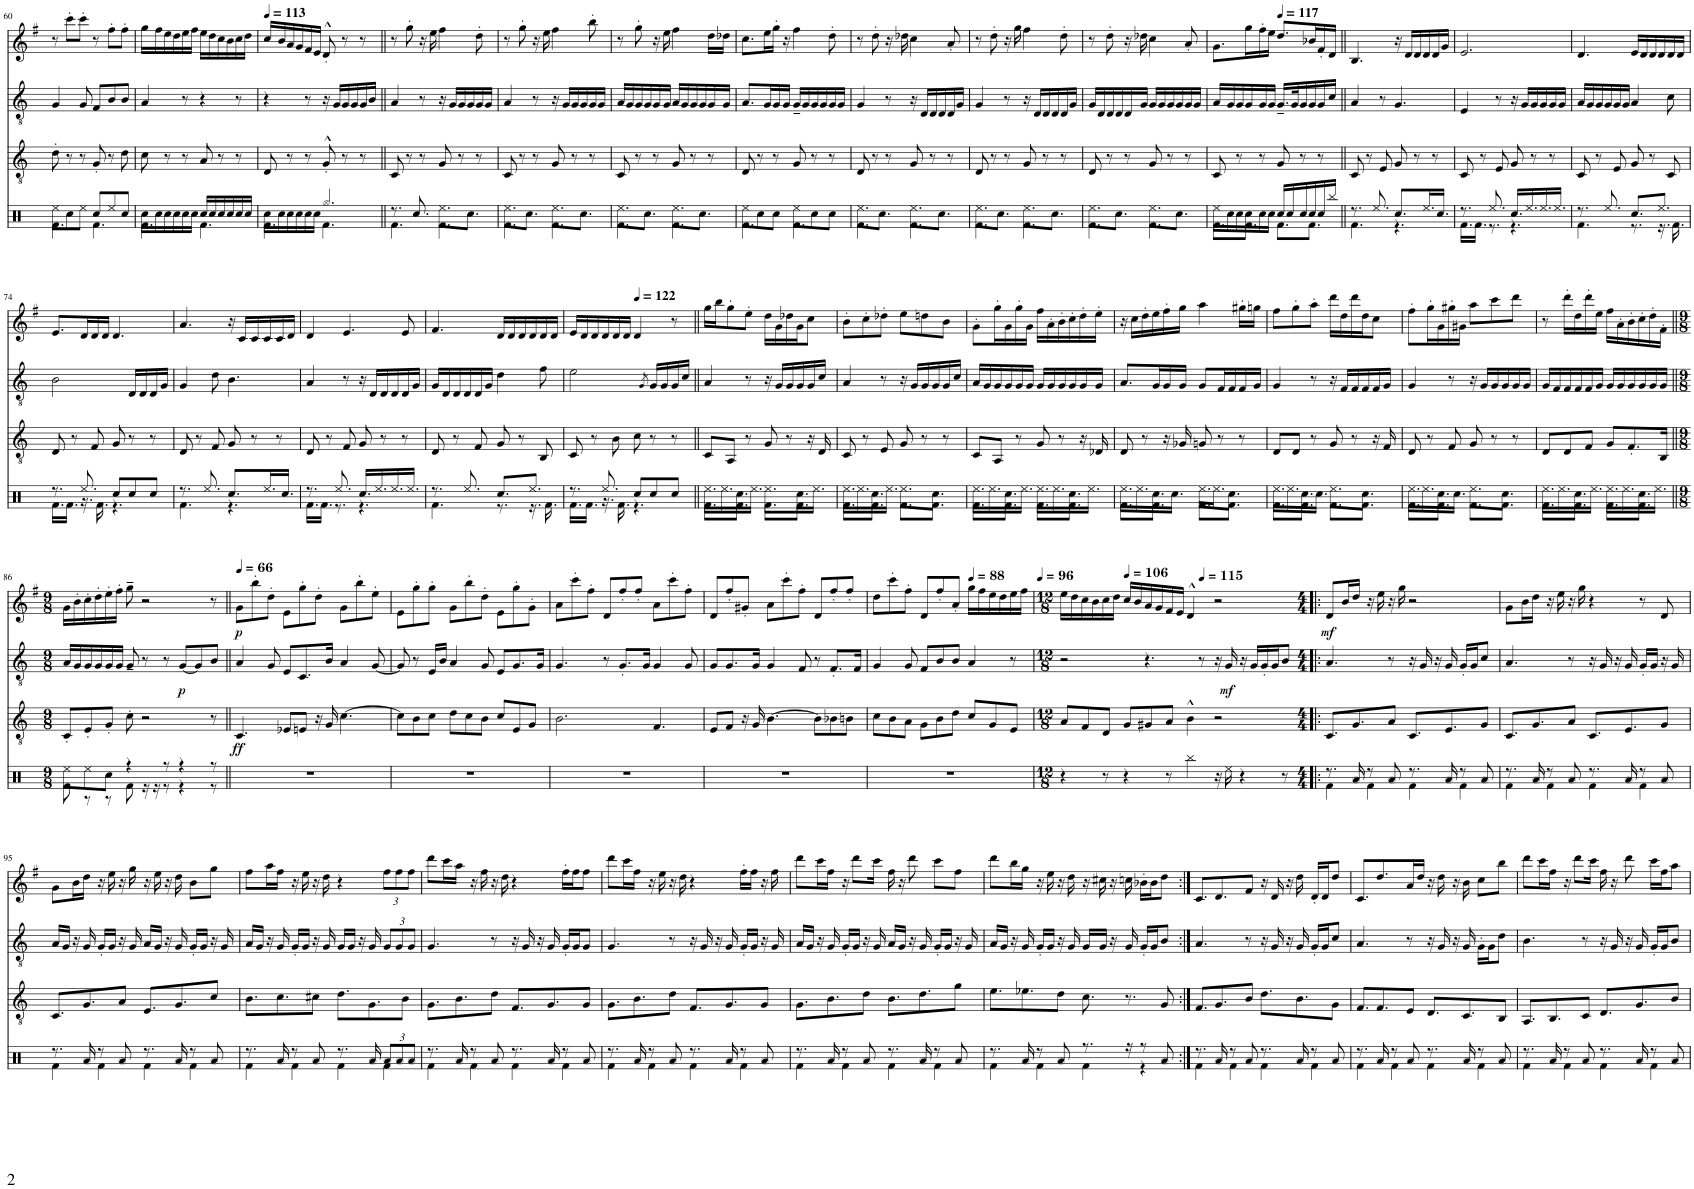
**kern	**kern	**dynam	**kern	**dynam	**kern	**dynam
*part4	*part3	*part3	*part2	*part2	*part1	*part1
*staff4	*staff3	*staff3	*staff2	*staff2	*staff1	*staff1
*I"Percu	*I"Souba	*	*I"Bobon'	*	*I"Sx alto	*
!!LO:PB:g=z
*clefX	*clefGv2	*	*clefGv2	*	*clefG2	*
*	*Trd8c14	*	*Trd1c2	*	*Trd5c9	*
*k[]	*k[]	*	*k[]	*	*k[f#]	*
*M6/8	*M6/8	*	*M6/8	*	*M6/8	*
=60	=60	=60	=60	=60	=60	=60
*^	*	*	*	*	*	*
8Ree\L	4.Rf\	8d'\	.	4G/	.	8r	.
8Rcc\	.	8r	.	.	.	8ccc'\L	.
8Ree\J	.	8r	.	8G/	.	8ccc'\J	.
8Rcc/L	4.Rf\	8G'/	.	8F/L	.	8r	.
8Ree/	.	8r	.	8B/	.	8ff#'\L	.
8Rcc/J	.	8d\	.	8B/J	.	8ff#'\J	.
=61	=61	=61	=61	=61	=61	=61	=61
16Rcc\LL	4.Rf\	8c\	.	4A/	.	16gg\LL	.
16Rcc\	.	.	.	.	.	16ff#\	.
16Rcc\	.	8r	.	.	.	16ee\	.
16Rcc\	.	.	.	.	.	16dd\	.
16Rcc\	.	8r	.	8r	.	16ee\	.
16Rcc\JJ	.	.	.	.	.	16ff#\JJ	.
16Rcc/LL	4.Rf\	8A/	.	4r	.	16ee\LL	.
16Rcc/	.	.	.	.	.	16dd\	.
16Rcc/	.	8r	.	.	.	16cc\	.
16Rcc/	.	.	.	.	.	16b\	.
16Rcc/	.	8r	.	8r	.	16cc\	.
16Rcc/JJ	.	.	.	.	.	16dd\JJ	.
=62	=62	=62	=62	=62	=62	=62	=62
16Rcc\LL	4.Rf\	8D/	.	4r	.	16cc/LL	.
16Rcc\	.	.	.	.	.	16b/	.
16Rcc\	.	8r	.	.	.	16a/	.
16Rcc\	.	.	.	.	.	16g/	.
16Rcc\	.	8r	.	8r	.	16f#/	.
16Rcc\JJ	.	.	.	.	.	16e/JJ	.
4.Rgg/	4.Rf\	8G'^^/	.	16r	.	8d'^^/	.
.	.	.	.	16G/LL	.	.	.
.	.	8r	.	16G/	.	8r	.
.	.	.	.	16G/	.	.	.
.	.	8r	.	16G/	.	8r	.
.	.	.	.	16B/JJ	.	.	.
=63||	=63||	=63||	=63||	=63||	=63||	=63||	=63||
8.r	4.Rf\	8C/	.	4A/	.	8r	.
.	.	8r	.	.	.	8gg'\	.
8.Rcc/	.	.	.	.	.	.	.
.	.	8r	.	8r	.	16r	.
.	.	.	.	.	.	16ee\	.
8.Ree\L	4.Rf\	8G/	.	16r	.	4ff#\	.
.	.	.	.	16G/LL	.	.	.
.	.	8r	.	16G/	.	.	.
8.Rcc\J	.	.	.	16G/	.	.	.
.	.	8r	.	16G/	.	8dd'\	.
.	.	.	.	16G/JJ	.	.	.
=64	=64	=64	=64	=64	=64	=64	=64
8.Ree\L	4.Rf\	8C/	.	4A/	.	8r	.
.	.	8r	.	.	.	8gg'\	.
8.Rcc\J	.	.	.	.	.	.	.
.	.	8r	.	8r	.	16r	.
.	.	.	.	.	.	16ee\	.
8.Ree\L	4.Rf\	8G/	.	16r	.	4ff#\	.
.	.	.	.	16G/LL	.	.	.
.	.	8r	.	16G/	.	.	.
8.Rcc\J	.	.	.	16G/	.	.	.
.	.	8r	.	16G/	.	8bb'\	.
.	.	.	.	16G/JJ	.	.	.
=65	=65	=65	=65	=65	=65	=65	=65
8.Ree\L	4.Rf\	8C/	.	16A/LL	.	8r	.
.	.	.	.	16G/	.	.	.
.	.	8r	.	16G/	.	8gg'\	.
8.Rcc\J	.	.	.	16G/	.	.	.
.	.	8r	.	16G/	.	16r	.
.	.	.	.	16G/JJ	.	16ee\	.
8.Ree\L	4.Rf\	8G/	.	16A/LL	.	4ff#\	.
.	.	.	.	16G/	.	.	.
.	.	8r	.	16G/	.	.	.
8.Rcc\J	.	.	.	16G/	.	.	.
.	.	8r	.	16G/	.	16dd\LL	.
.	.	.	.	16G/JJ	.	16dd-X\JJ	.
=66	=66	=66	=66	=66	=66	=66	=66
8Ree\L	4.Rf\	8D/	.	8.A/L	.	8.cc\L	.
8Rcc\	.	8r	.	.	.	.	.
.	.	.	.	16G/L	.	16ee\L	.
8Rcc\J	.	8r	.	16G/	.	16gg'\JJ	.
.	.	.	.	16G/JJ	.	16r	.
8Ree\L	4.Rf\	8G/	.	16G~/LL	.	4ff#\	.
.	.	.	.	16G/	.	.	.
8Rcc\	.	8r	.	16G/	.	.	.
.	.	.	.	16G/	.	.	.
8Rcc\J	.	8r	.	16G/	.	8dd'\	.
.	.	.	.	16G/JJ	.	.	.
=67	=67	=67	=67	=67	=67	=67	=67
8.Ree\L	4.Rf\	8D/	.	4G/	.	8r	.
.	.	8r	.	.	.	8dd'\	.
8.Rcc\J	.	.	.	.	.	.	.
.	.	8r	.	8r	.	16r	.
.	.	.	.	.	.	16dd-X\	.
8.Ree\L	4.Rf\	8G/	.	16r	.	4cc\	.
.	.	.	.	16D/LL	.	.	.
.	.	8r	.	16D/	.	.	.
8.Rcc\J	.	.	.	16D/	.	.	.
.	.	8r	.	16D/	.	8a'/	.
.	.	.	.	16G/JJ	.	.	.
=68	=68	=68	=68	=68	=68	=68	=68
8.Ree\L	4.Rf\	8D/	.	4G/	.	8r	.
.	.	8r	.	.	.	8dd'\	.
8.Rcc\J	.	.	.	.	.	.	.
.	.	8r	.	8r	.	16r	.
.	.	.	.	.	.	16gg\	.
8.Ree\L	4.Rf\	8G/	.	16r	.	4ff#\	.
.	.	.	.	16D/LL	.	.	.
.	.	8r	.	16D/	.	.	.
8.Rcc\J	.	.	.	16D/	.	.	.
.	.	8r	.	16D/	.	8dd'\	.
.	.	.	.	16G/JJ	.	.	.
=69	=69	=69	=69	=69	=69	=69	=69
8.Ree\L	4.Rf\	8D/	.	16G/LL	.	8r	.
.	.	.	.	16D/	.	.	.
.	.	8r	.	16D/	.	8dd'\	.
8.Rcc\J	.	.	.	16D/	.	.	.
.	.	8r	.	16D/	.	16r	.
.	.	.	.	16G/JJ	.	16dd-X\	.
8.Ree\L	4.Rf\	8G/	.	16G/LL	.	4cc\	.
.	.	.	.	16G/	.	.	.
.	.	8r	.	16G/	.	.	.
8.Rcc\J	.	.	.	16G/	.	.	.
.	.	8r	.	16G/	.	8a'/	.
.	.	.	.	16G/JJ	.	.	.
=70	=70	=70	=70	=70	=70	=70	=70
16Ree\LL	8.Rf\L	8C/	.	16A/LL	.	8.g\L	.
16Rcc\	.	.	.	16G/	.	.	.
16Rcc\	.	8r	.	16G/	.	.	.
16Rcc\	8.Rf\J	.	.	16G/	.	16gg\L	.
16Rcc\	.	8r	.	16G/	.	16ff#'\	.
16Rcc\JJ	.	.	.	16G/JJ	.	16ee\JJ	.
16Rcc/LL	8.Rf\L	8G/	.	16.G~/LL	.	8.dd/L	.
16Rcc/	.	.	.	.	.	.	.
.	.	.	.	32G/K	.	.	.
16Rcc/	.	8r	.	16G/	.	.	.
16Rcc/	8.Rf\J	.	.	16G/	.	16b-X/L	.
16Rcc/	.	8r	.	16G/	.	16f#'/	.
16Rbb/JJ	.	.	.	16c/JJ	.	16d/JJ	.
=71||	=71||	=71||	=71||	=71||	=71||	=71||	=71||
8.r	4.Rf\	8C/	.	4A/	.	4.B/	.
.	.	8r	.	.	.	.	.
8.Ree/	.	.	.	.	.	.	.
.	.	8E/	.	8r	.	.	.
8.Rcc/L	4.r	8G/	.	4.G/	.	16r	.
.	.	.	.	.	.	16d/LL	.
.	.	8r	.	.	.	16d/	.
16.Ree/L	.	.	.	.	.	16d/	.
.	.	8r	.	.	.	16d/	.
16.Rcc/JJ	.	.	.	.	.	.	.
.	.	.	.	.	.	16g/JJ	.
=72	=72	=72	=72	=72	=72	=72	=72
8.r	16.Rf\LL	8C/	.	4E/	.	2.e/	.
.	16.Rf\JJ	.	.	.	.	.	.
.	.	8r	.	.	.	.	.
8.Ree/	8.r	.	.	.	.	.	.
.	.	8E/	.	8r	.	.	.
16.Rcc/LL	4.r	8G/	.	16r	.	.	.
.	.	.	.	16G/LL	.	.	.
16.Ree/	.	.	.	.	.	.	.
.	.	8r	.	16G/	.	.	.
16.Ree/	.	.	.	16G/	.	.	.
.	.	8r	.	16G/	.	.	.
16.Ree/JJ	.	.	.	.	.	.	.
.	.	.	.	16G/JJ	.	.	.
=73	=73	=73	=73	=73	=73	=73	=73
8.r	4.Rf\	8C/	.	16A/LL	.	4.d/	.
.	.	.	.	16G/	.	.	.
.	.	8r	.	16G/	.	.	.
8.Ree/	.	.	.	16G/	.	.	.
.	.	8E/	.	16G/	.	.	.
.	.	.	.	16G/JJ	.	.	.
8.Rcc/L	8.r	8G/	.	4A/	.	16e/LL	.
.	.	.	.	.	.	16d/	.
.	.	8r	.	.	.	16d/	.
8.Ree/J	16.r	.	.	.	.	16d/	.
.	.	8C/	.	8c\	.	16d/	.
.	16.Rf\	.	.	.	.	.	.
.	.	.	.	.	.	16d/JJ	.
!!LO:LB:g=z
=74	=74	=74	=74	=74	=74	=74	=74
8.r	16.Rf\LL	8D/	.	2B\	.	8.e/L	.
.	16.Rf\JJ	.	.	.	.	.	.
.	.	8r	.	.	.	.	.
8.Ree/	16.r	.	.	.	.	16d/L	.
.	.	8F/	.	.	.	16d/	.
.	16.Rf\	.	.	.	.	.	.
.	.	.	.	.	.	16d/JJ	.
8Rcc/L	4.r	8G/	.	.	.	4.d/	.
8Rcc/	.	8r	.	16D/LL	.	.	.
.	.	.	.	16D/	.	.	.
8Rcc/J	.	8r	.	16D/	.	.	.
.	.	.	.	16G/JJ	.	.	.
=75	=75	=75	=75	=75	=75	=75	=75
8.r	4.Rf\	8D/	.	4G/	.	4.a/	.
.	.	8r	.	.	.	.	.
8.Ree/	.	.	.	.	.	.	.
.	.	8F/	.	8d\	.	.	.
8.Rcc/L	4.r	8G/	.	4.B\	.	16r	.
.	.	.	.	.	.	16c/LL	.
.	.	8r	.	.	.	16c/	.
16.Ree/L	.	.	.	.	.	16c/	.
.	.	8r	.	.	.	16c/	.
16.Rcc/JJ	.	.	.	.	.	.	.
.	.	.	.	.	.	16d/JJ	.
=76	=76	=76	=76	=76	=76	=76	=76
8.r	16.Rf\LL	8D/	.	4A/	.	4d/	.
.	16.Rf\JJ	.	.	.	.	.	.
.	.	8r	.	.	.	.	.
8.Ree/	8.r	.	.	.	.	.	.
.	.	8F/	.	8r	.	4.e/	.
16.Rcc/LL	4.r	8G/	.	16r	.	.	.
.	.	.	.	16D/LL	.	.	.
16.Ree/	.	.	.	.	.	.	.
.	.	8r	.	16D/	.	.	.
16.Ree/	.	.	.	16D/	.	.	.
.	.	8r	.	16D/	.	8e/	.
16.Ree/JJ	.	.	.	.	.	.	.
.	.	.	.	16G/JJ	.	.	.
=77	=77	=77	=77	=77	=77	=77	=77
8.r	4.Rf\	8D/	.	16G/LL	.	4.f#/	.
.	.	.	.	16D/	.	.	.
.	.	8r	.	16D/	.	.	.
8.Ree/	.	.	.	16D/	.	.	.
.	.	8F/	.	16D/	.	.	.
.	.	.	.	16G/JJ	.	.	.
8.Rcc/L	8.r	8G/	.	4d\	.	16d/LL	.
.	.	.	.	.	.	16d/	.
.	.	8r	.	.	.	16d/	.
8.Ree/J	16.r	.	.	.	.	16d/	.
.	.	8BB/	.	8f\	.	16d/	.
.	16.Rf\	.	.	.	.	.	.
.	.	.	.	.	.	16d/JJ	.
=78	=78	=78	=78	=78	=78	=78	=78
8.r	16.Rf\LL	8C/	.	2e\	.	16e/LL	.
.	.	.	.	.	.	16d/	.
.	16.Rf\JJ	.	.	.	.	.	.
.	.	8r	.	.	.	16d/	.
8.Ree/	16.r	.	.	.	.	16d/	.
.	.	8B\	.	.	.	16d/	.
.	16.Rf\	.	.	.	.	.	.
.	.	.	.	.	.	16d/JJ	.
8Rcc/L	4.r	8c\	.	.	.	4d/	.
.	.	.	.	8qG/	.	.	.
8Rcc/	.	8r	.	16G/LL	.	.	.
.	.	.	.	16G/	.	.	.
8Rcc/J	.	8r	.	16G/	.	8r	.
.	.	.	.	16c/JJ	.	.	.
=79||	=79||	=79||	=79||	=79||	=79||	=79||	=79||
16.Ree\LL	8.Rf\L	8C/L	.	4A/	.	16gg\LL	.
.	.	.	.	.	.	16bb\J	.
16.Ree\	.	.	.	.	.	.	.
.	.	8AA/J	.	.	.	8gg'\	.
16.Rcc\	8.Rf\J	.	.	.	.	.	.
.	.	8r	.	8r	.	8ee'\J	.
16.Ree\JJ	.	.	.	.	.	.	.
8.Ree\L	8.Rf\L	8G/	.	16r	.	16dd\LL	.
.	.	.	.	16G/LL	.	16g\	.
.	.	8r	.	16G/	.	16dd-X\	.
16.Rcc\L	8.Rf\J	.	.	16G/	.	16g\J	.
.	.	16r	.	16G/	.	8cc\J	.
16.Ree\JJ	.	.	.	.	.	.	.
.	.	16D/	.	16c/JJ	.	.	.
=80	=80	=80	=80	=80	=80	=80	=80
16.Ree\LL	8.Rf\L	8C/	.	4A/	.	8b'\L	.
16.Ree\	.	.	.	.	.	.	.
.	.	8r	.	.	.	8cc'\	.
16.Rcc\	8.Rf\J	.	.	.	.	.	.
.	.	8E/	.	8r	.	8dd-X'\J	.
16.Ree\JJ	.	.	.	.	.	.	.
8.Ree\L	8.Rf\L	8G/	.	16r	.	8ee\L	.
.	.	.	.	16G/LL	.	.	.
.	.	8r	.	16G/	.	8ddn\	.
8.Rcc\J	8.Rf\J	.	.	16G/	.	.	.
.	.	8r	.	16G/	.	8b\J	.
.	.	.	.	16c/JJ	.	.	.
=81	=81	=81	=81	=81	=81	=81	=81
16.Ree\LL	8.Rf\L	8C/L	.	16A/LL	.	8g'\L	.
.	.	.	.	16G/	.	.	.
16.Ree\	.	.	.	.	.	.	.
.	.	8AA/J	.	16G/	.	16gg'\L	.
16.Rcc\	8.Rf\J	.	.	16G/	.	16g\	.
.	.	8r	.	16G/	.	16gg'\	.
16.Ree\JJ	.	.	.	.	.	.	.
.	.	.	.	16G/JJ	.	16g\JJ	.
16.Ree\LL	8.Rf\L	8G/	.	16G/LL	.	16ff#\LL	.
.	.	.	.	16G/	.	16a'\	.
16.Ree\	.	.	.	.	.	.	.
.	.	8r	.	16G/	.	16b'\	.
16.Rcc\	8.Rf\J	.	.	16G/	.	16cc'\	.
.	.	16r	.	16G/	.	16dd'\	.
16.Ree\JJ	.	.	.	.	.	.	.
.	.	16D-X/	.	16G/JJ	.	16ee'\JJ	.
=82	=82	=82	=82	=82	=82	=82	=82
16.Ree\LL	8.Rf\L	8D/	.	8.A/L	.	16r	.
.	.	.	.	.	.	16cc\LL	.
16.Ree\	.	.	.	.	.	.	.
.	.	8r	.	.	.	16dd'\	.
16.Rcc\	8.Rf\J	.	.	16G/L	.	16ee\	.
.	.	16r	.	16G/	.	16ff#'\	.
16.Rcc\JJ	.	.	.	.	.	.	.
.	.	16G-X/	.	16G/JJ	.	16gg\JJ	.
16.Ree\LL	8.Rf\L	8Gn/	.	8G/L	.	4aa\	.
16.Ree\J	.	.	.	.	.	.	.
.	.	8r	.	16F/L	.	.	.
8.Rcc\J	8.Rf\J	.	.	16F/	.	.	.
.	.	8r	.	16F/	.	16gg#X'\LL	.
.	.	.	.	16G/JJ	.	16ggn\JJ	.
=83	=83	=83	=83	=83	=83	=83	=83
16.Ree\LL	8.Rf\L	8D/L	.	4G/	.	8ff#\L	.
16.Ree\	.	.	.	.	.	.	.
.	.	8D/J	.	.	.	8gg'\	.
16.Rcc\	8.Rf\J	.	.	.	.	.	.
.	.	8r	.	8r	.	8aa'\J	.
16.Rcc\JJ	.	.	.	.	.	.	.
8.Ree\L	8.Rf\L	8G/	.	16r	.	16ddd\LL	.
.	.	.	.	16F/LL	.	16dd\	.
.	.	8r	.	16F/	.	16ddd\	.
8.Rcc\J	8.Rf\J	.	.	16F/	.	16dd\J	.
.	.	16r	.	16F/	.	8cc\J	.
.	.	16F/	.	16G/JJ	.	.	.
=84	=84	=84	=84	=84	=84	=84	=84
16.Ree\LL	8.Rf\L	8D/	.	4G/	.	8ff#'\L	.
16.Ree\	.	.	.	.	.	.	.
.	.	8r	.	.	.	16gg'\L	.
16.Rcc\	8.Rf\J	.	.	.	.	16g\	.
.	.	8F/	.	8r	.	16gg#X'\	.
16.Rcc\JJ	.	.	.	.	.	.	.
.	.	.	.	.	.	16g#X\JJ	.
8.Ree\L	8.Rf\L	8G/	.	16r	.	8aa\L	.
.	.	.	.	16G/LL	.	.	.
.	.	8r	.	16G/	.	8ccc\	.
8.Rcc\J	8.Rf\J	.	.	16G/	.	.	.
.	.	8r	.	16G/	.	8ddd\J	.
.	.	.	.	16G/JJ	.	.	.
=85	=85	=85	=85	=85	=85	=85	=85
16.Ree\LL	8.Rf\L	8D/L	.	16G/LL	.	8r	.
.	.	.	.	16F/	.	.	.
16.Ree\	.	.	.	.	.	.	.
.	.	8D/	.	16F/	.	16ddd'\LL	.
16.Rcc\	8.Rf\J	.	.	16F/	.	16dd\	.
.	.	8F/J	.	16F/	.	16ddd'\	.
16.Ree\JJ	.	.	.	.	.	.	.
.	.	.	.	16G/JJ	.	16ee\JJ	.
16.Ree\LL	8.Rf\L	8G/L	.	16G/LL	.	16ff#\LL	.
.	.	.	.	16G/	.	16a'\	.
16.Ree\	.	.	.	.	.	.	.
.	.	8.F'/	.	16G/	.	16b'\	.
16.Rcc\	8.Rf\J	.	.	16G/	.	16cc'\	.
.	.	.	.	16G/	.	16dd'\	.
16.Ree\JJ	.	.	.	.	.	.	.
.	.	16BB/Jk	.	16G/JJ	.	16f#'\JJ	.
!!LO:LB:g=z
=86||	=86||	=86||	=86||	=86||	=86||	=86||	=86||
*M9/8	*	*M9/8	*	*M9/8	*	*M9/8	*
8Ree\L	8Rf\	8C'/L	.	16A/LL	.	16g\LL	.
.	.	.	.	16G/	.	16b'\	.
8Ree\	8r	8E'/	.	16G/	.	16cc'\	.
.	.	.	.	16G/	.	16dd'\	.
8Rcc\J	8r	8G'/J	.	16G/	.	16ee'\	.
.	.	.	.	16G/JJ	.	16ff#'\JJ	.
4r	8Rf\	8c'\	.	8G~/	.	8gg~\	.
.	16r	2r	.	8r	.	2r	.
.	16r	.	.	.	.	.	.
8r	8r	.	.	8r	.	.	.
!	!	!	!	!	!LO:DY:b	!	!
4r	4r	.	.	[8G/L	p	.	.
.	.	.	.	8G/]	.	.	.
8r	8r	8r	.	8B/J	.	8r	.
=87||	=87||	=87||	=87||	=87||	=87||	=87||	=87||
!	!	!	!LO:DY:b	!	!	!	!LO:DY:b
*v	*v	*	*	*	*	*	*
8%9r	4.C/	ff	4A/	.	8g\L	p
.	.	.	.	.	8bb'\	.
.	.	.	8G/	.	8dd'\J	.
.	8E-X/L	.	8E/L	.	8e\L	.
.	8En/J	.	8.C/	.	8gg'\	.
.	16r	.	.	.	8dd'\J	.
.	16G/	.	16B/Jk	.	.	.
.	[4.c\	.	4A/	.	8g\L	.
.	.	.	.	.	8bb'\	.
.	.	.	[8G/	.	8ee'\J	.
=88	=88	=88	=88	=88	=88	=88
8%9r	8c\L]	.	8G/]	.	8e\L	.
.	8B\	.	8r	.	8gg'\	.
.	8c\J	.	16E/LL	.	8gg'\J	.
.	.	.	16B/JJ	.	.	.
.	8d\L	.	4A/	.	8g\L	.
.	8c\	.	.	.	8bb'\	.
.	8B\J	.	8G/	.	8dd'\J	.
.	8c/L	.	8E/L	.	8e\L	.
.	8E/	.	8.G/	.	8gg'\	.
.	8G/J	.	.	.	8g'\J	.
.	.	.	16G/Jk	.	.	.
=89	=89	=89	=89	=89	=89	=89
8%9r	2.B\	.	4.G/	.	8a\L	.
.	.	.	.	.	8ccc'\	.
.	.	.	.	.	8ff#'\J	.
.	.	.	8r	.	8d/L	.
.	.	.	8.G'/L	.	8ff#'/	.
.	.	.	.	.	8ff#'/J	.
.	.	.	16G/Jk	.	.	.
.	4.F/	.	4G/	.	8a\L	.
.	.	.	.	.	8ccc'\	.
.	.	.	8G/	.	8ff#'\J	.
=90	=90	=90	=90	=90	=90	=90
8%9r	8E/L	.	8G/L	.	8d/L	.
.	8F/J	.	8.G/	.	8ff#'/	.
.	16r	.	.	.	8g#X'/J	.
.	16G/	.	16G/Jk	.	.	.
.	[4.B\	.	4G/	.	8a\L	.
.	.	.	.	.	8ccc'\	.
.	.	.	8F/	.	8ff#'\J	.
.	8B\L]	.	8r	.	8d/L	.
.	8B-X\	.	8.F'/L	.	8ff#'/	.
.	8Bn\J	.	.	.	8ff#'/J	.
.	.	.	16F/Jk	.	.	.
=91	=91	=91	=91	=91	=91	=91
8%9r	8c\L	.	4G/	.	8dd\L	.
.	8B\	.	.	.	8ccc'\	.
.	8A\J	.	8G/	.	8ff#'\J	.
.	8G\L	.	8F/L	.	8d/L	.
.	8B\	.	8B/	.	8ff#'/	.
.	8d\J	.	8B/J	.	8a'/J	.
.	8c/L	.	4A/	.	16gg\LL	.
.	.	.	.	.	16ff#\	.
.	8G/	.	.	.	16ee\	.
.	.	.	.	.	16dd\	.
.	8E/J	.	8r	.	16ee\	.
.	.	.	.	.	16ff#\JJ	.
=92	=92	=92	=92	=92	=92	=92
*M12/8	*M12/8	*	*M12/8	*	*M12/8	*
4r	8A/L	.	2r	.	16ee\LL	.
.	.	.	.	.	16dd\	.
.	8F/	.	.	.	16cc\	.
.	.	.	.	.	16b\	.
8r	8D/J	.	.	.	16cc\	.
.	.	.	.	.	16dd\JJ	.
4r	8G/L	.	.	.	16cc/LL	.
.	.	.	.	.	16b/	.
.	8G#X/	.	4.r	.	16a/	.
.	.	.	.	.	16g/	.
8r	8A/J	.	.	.	16f#/	.
.	.	.	.	.	16e/JJ	.
4Rbb\	4B^^\	.	.	.	4d^^/	.
.	.	.	8r	.	.	.
16r	2r	.	16r	.	2r	.
!	!	!	!	!LO:DY:b	!	!
16Ree\	.	.	16G/	mf	.	.
4r	.	.	16r	.	.	.
.	.	.	16G/LL	.	.	.
.	.	.	16G'/	.	.	.
.	.	.	16G/J	.	.	.
8r	.	.	8B/J	.	.	.
=93!|:	=93!|:	=93!|:	=93!|:	=93!|:	=93!|:	=93!|:
*M4/4	*M4/4	*	*M4/4	*	*M4/4	*
*^	*	*	*	*	*	*
!	!	!	!	!	!	!	!LO:DY:b
8.r	4Rf\	8.C/L	.	4.A/	.	8d/L	mf
.	.	.	.	.	.	16b/L	.
16Ra/	.	8.G/	.	.	.	16dd/JJ	.
8r	4Rf\	.	.	.	.	16r	.
.	.	.	.	.	.	16ee\	.
8Ra/	.	8A/J	.	8r	.	16r	.
.	.	.	.	.	.	16gg\	.
8.r	4Rf\	8.C/L	.	16r	.	2r	.
.	.	.	.	16G/	.	.	.
.	.	.	.	16r	.	.	.
16Ra/	.	8.E/	.	16G/	.	.	.
8r	4Rf\	.	.	16G'/LL	.	.	.
.	.	.	.	16G/J	.	.	.
8Ra/	.	8G/J	.	8c/J	.	.	.
=94	=94	=94	=94	=94	=94	=94	=94
8.r	4Rf\	8.C/L	.	4.A/	.	8g\L	.
.	.	.	.	.	.	16b\L	.
16Ra/	.	8.G/	.	.	.	16dd\JJ	.
8r	4Rf\	.	.	.	.	16r	.
.	.	.	.	.	.	16ee\	.
8Ra/	.	8A/J	.	8r	.	16r	.
.	.	.	.	.	.	16gg\	.
8.r	4Rf\	8.C/L	.	16r	.	4r	.
.	.	.	.	16G/	.	.	.
.	.	.	.	16r	.	.	.
16Ra/	.	8.E/	.	16G/	.	.	.
8r	4Rf\	.	.	16G'/LL	.	8r	.
.	.	.	.	16G/JJ	.	.	.
8Ra/	.	8G/J	.	16r	.	8d/	.
.	.	.	.	16G/	.	.	.
!!LO:LB:g=z
=95	=95	=95	=95	=95	=95	=95	=95
8.r	4Rf\	8.C/L	.	16A/LL	.	8g\L	.
.	.	.	.	16G/JJ	.	.	.
.	.	.	.	16r	.	16b\L	.
16Ra/	.	8.G/	.	16G/	.	16dd\JJ	.
8r	4Rf\	.	.	16G'/LL	.	16r	.
.	.	.	.	16G/JJ	.	16ee\	.
8Ra/	.	8A/J	.	16r	.	16r	.
.	.	.	.	16G/	.	16gg\	.
8.r	4Rf\	8.E/L	.	16A/LL	.	16r	.
.	.	.	.	16G/JJ	.	16ee\	.
.	.	.	.	16r	.	16r	.
16Ra/	.	8.G/	.	16G/	.	16dd\	.
8r	4Rf\	.	.	16G'/LL	.	8b\L	.
.	.	.	.	16G/JJ	.	.	.
8Ra/	.	8c/J	.	16r	.	8gg\J	.
.	.	.	.	16G/	.	.	.
=96	=96	=96	=96	=96	=96	=96	=96
8.r	4Rf\	8.B\L	.	16A/LL	.	8ff#\L	.
.	.	.	.	16G/JJ	.	.	.
.	.	.	.	16r	.	16aa\L	.
16Ra/	.	8.c\	.	16G/	.	16ff#\JJ	.
8r	4Rf\	.	.	16G'/LL	.	16r	.
.	.	.	.	16G/JJ	.	16ee\	.
8Ra/	.	8c#X\J	.	16r	.	16r	.
.	.	.	.	16G/	.	16dd\	.
8.r	4Rf\	8.d\L	.	16G/LL	.	4r	.
.	.	.	.	16G/JJ	.	.	.
.	.	.	.	16r	.	.	.
16Ra/	.	8.G\	.	16G/	.	.	.
*Xbrackettup	*	*	*	*Xbrackettup	*	*Xbrackettup	*
12Ra/L	4Rf\	.	.	12G/L	.	12ff#\L	.
12Ra/	.	.	.	12G/	.	12ff#\	.
.	.	8B\J	.	.	.	.	.
12Ra/J	.	.	.	12G/J	.	12ff#\J	.
=97	=97	=97	=97	=97	=97	=97	=97
8.r	4Rf\	8.G\L	.	4.G/	.	8ddd\L	.
.	.	.	.	.	.	16ccc\L	.
16Ra/	.	8.B\	.	.	.	16aa\JJ	.
8r	4Rf\	.	.	.	.	16r	.
.	.	.	.	.	.	16ff#\	.
8Ra/	.	8d\J	.	8r	.	16r	.
.	.	.	.	.	.	16dd\	.
8.r	4Rf\	8.F/L	.	16r	.	4r	.
.	.	.	.	16G/	.	.	.
.	.	.	.	16r	.	.	.
16Ra/	.	8.G/	.	16G/	.	.	.
8r	4Rf\	.	.	16G'/LL	.	16ff#'\LL	.
.	.	.	.	16G/J	.	16ff#\J	.
8Ra/	.	8G/J	.	8G/J	.	8ff#\J	.
=98	=98	=98	=98	=98	=98	=98	=98
8.r	4Rf\	8.G\L	.	4.G/	.	8ddd\L	.
.	.	.	.	.	.	16ccc\L	.
16Ra/	.	8.B\	.	.	.	16ff#\JJ	.
8r	4Rf\	.	.	.	.	16r	.
.	.	.	.	.	.	16ee\	.
8Ra/	.	8d\J	.	8r	.	16r	.
.	.	.	.	.	.	16dd\	.
8.r	4Rf\	8.F/L	.	16r	.	4r	.
.	.	.	.	16G/	.	.	.
.	.	.	.	16r	.	.	.
16Ra/	.	8.G/	.	16G/	.	.	.
8r	4Rf\	.	.	16G'/LL	.	16ff#'\LL	.
.	.	.	.	16G/JJ	.	16ff#\JJ	.
8Ra/	.	8G/J	.	16r	.	16r	.
.	.	.	.	16G/	.	16ff#\	.
=99	=99	=99	=99	=99	=99	=99	=99
8.r	4Rf\	8.G\L	.	16A/LL	.	8ddd\L	.
.	.	.	.	16G/JJ	.	.	.
.	.	.	.	16r	.	16ccc\L	.
16Ra/	.	8.B\	.	16G/	.	16ff#\JJ	.
8r	4Rf\	.	.	16G'/LL	.	16r	.
.	.	.	.	16G/JJ	.	8ddd\L	.
8Ra/	.	8d\J	.	16r	.	.	.
.	.	.	.	16G/	.	16ccc\Jk	.
8.r	4Rf\	8.B\L	.	16A/LL	.	16ff#\	.
.	.	.	.	16G/JJ	.	16r	.
.	.	.	.	16r	.	8ddd\	.
16Ra/	.	8.d\	.	16G/	.	.	.
8r	4Rf\	.	.	16G'/LL	.	8ccc\L	.
.	.	.	.	16G/JJ	.	.	.
8Ra/	.	8g\J	.	16r	.	8ff#\J	.
.	.	.	.	16G/	.	.	.
=100	=100	=100	=100	=100	=100	=100	=100
8.r	4Rf\	8.e\L	.	16A/LL	.	8ddd\L	.
.	.	.	.	16G/JJ	.	.	.
.	.	.	.	16r	.	16bb\L	.
16Ra/	.	8.e-X\	.	16G/	.	16gg\JJ	.
8r	4Rf\	.	.	16G'/LL	.	16r	.
.	.	.	.	16G/JJ	.	16ee\	.
8Ra/	.	8d\J	.	16r	.	16r	.
.	.	.	.	16G/	.	16dd\	.
8.r	4Rf\	8.c\	.	16G/LL	.	16r	.
.	.	.	.	16G/JJ	.	16cc#X\	.
.	.	.	.	16r	.	16r	.
16r	.	8.r	.	16G/	.	16ccn\	.
8r	4r	.	.	16G'/LL	.	16b-X'\LL	.
.	.	.	.	16G/J	.	16b-\J	.
8Ra/	.	8G/	.	8B/J	.	8dd\J	.
=101:|!	=101:|!	=101:|!	=101:|!	=101:|!	=101:|!	=101:|!	=101:|!
8.r	4Rf\	8.F/L	.	4.A/	.	8.c/L	.
16Ra/	.	8.G/	.	.	.	8.d/	.
8r	4Rf\	.	.	.	.	.	.
8Ra/	.	8B/J	.	8r	.	8f#/J	.
8.r	4Rf\	8.d\L	.	16r	.	16r	.
.	.	.	.	16G/	.	16d/	.
.	.	.	.	16r	.	16r	.
16Ra/	.	8.B\	.	16G/	.	16dd\	.
8r	4Rf\	.	.	16G'/LL	.	16d'/LL	.
.	.	.	.	16G/J	.	16d/J	.
8Ra/	.	8G\J	.	8c/J	.	8dd/J	.
=102	=102	=102	=102	=102	=102	=102	=102
8.r	4Rf\	8.F/L	.	4.A/	.	8.c/L	.
16Ra/	.	8.F/	.	.	.	8.dd/	.
8r	4Rf\	.	.	.	.	.	.
8Ra/	.	8E/J	.	8r	.	16a/L	.
.	.	.	.	.	.	16dd/JJ	.
8.r	4Rf\	8.D/L	.	16r	.	16r	.
.	.	.	.	16G/	.	16dd\	.
.	.	.	.	16r	.	16r	.
16Ra/	.	8.C/	.	16G/	.	16b\	.
8r	4Rf\	.	.	16G'\LL	.	8cc\L	.
.	.	.	.	16G\J	.	.	.
8Ra/	.	8BB/J	.	8d\J	.	8bb\J	.
=103	=103	=103	=103	=103	=103	=103	=103
8.r	4Rf\	8.AA/L	.	4.B\	.	8ddd\L	.
.	.	.	.	.	.	16ccc\L	.
16Ra/	.	8.BB/	.	.	.	16ff#\JJ	.
8r	4Rf\	.	.	.	.	16r	.
.	.	.	.	.	.	8ddd\L	.
8Ra/	.	8C/J	.	8r	.	.	.
.	.	.	.	.	.	16ccc\Jk	.
8.r	4Rf\	8.D/L	.	16r	.	16ff#\	.
.	.	.	.	16G/	.	16r	.
.	.	.	.	16r	.	8ddd\	.
16Ra/	.	8.G/	.	16G/	.	.	.
8r	4Rf\	.	.	16G'/LL	.	16ccc\LL	.
.	.	.	.	16G/J	.	16ff#\J	.
8Ra/	.	8B/J	.	8B/J	.	8aa\J	.
*v	*v	*	*	*	*	*	*
=	=	=	=	=	=	=
*-	*-	*-	*-	*-	*-	*-
